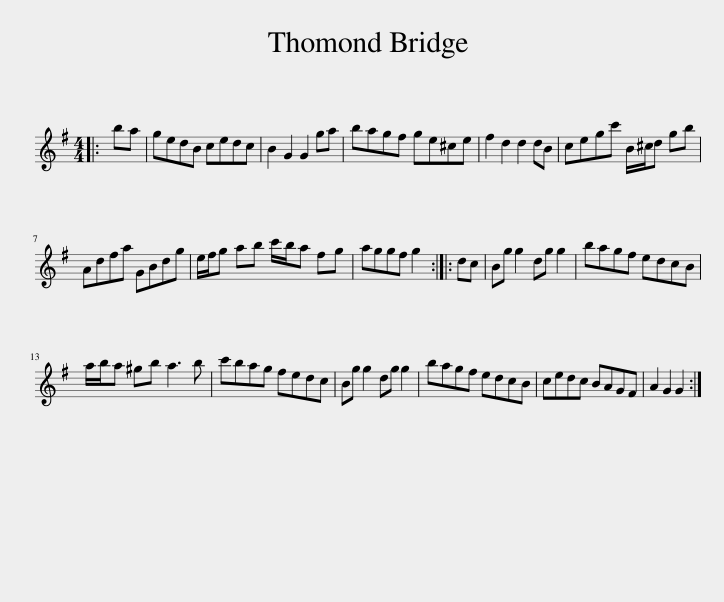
X:1
L:1/8
M:4/4
I:linebreak $
K:G
V:1 treble
V:1
|: ba | gedB cedc | B2 G2 G2 ga | bagf ge^ce | f2 d2 d2 dB | %5
 cegc' B/^c/d gb |$ Adfa GBdg | e/f/g ab c'/b/a fg | aggf g2 :: dc | %10
 Bg g2 dg g2 | bagf edcB |$ a/b/a ^gb a3 b | c'bag fedc | Bg g2 dg g2 | %15
 bagf edcB | cedc BAGF | A2 G2 G2 :| %18
